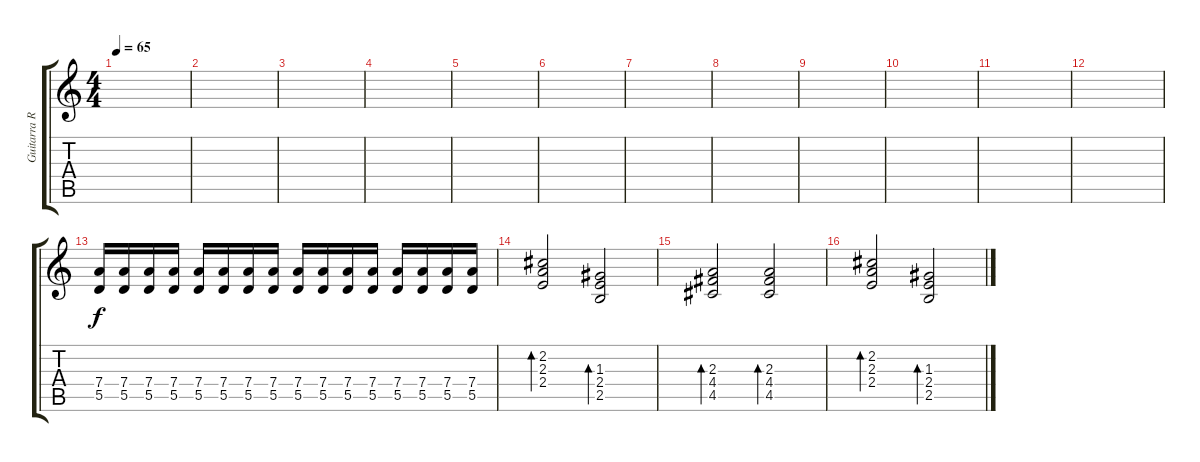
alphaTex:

\track ("Guitarra Requinto " "Guitarra R") {instrument electricguitarclean}
\staff {score tabs}
\tuning (E4 B3 G3 D3 A2 E2) {hide}
\ts (4 4)
\tempo 65
\clef g2
\ks c
|
|
|
|
|
|
|
|
|
|
|
|
(7.4 5.5).16{volume 1} (7.4 5.5).16{volume 2} (7.4 5.5).16{volume 3} (7.4 5.5).16{volume 4} (7.4 5.5).16{volume 5} (7.4 5.5).16{volume 6} (7.4 5.5).16{volume 7} (7.4 5.5).16{volume 8} (7.4 5.5).16{volume 9} (7.4 5.5).16{volume 10} (7.4 5.5).16{volume 11} (7.4 5.5).16{volume 12} (7.4 5.5).16{volume 13} (7.4 5.5).16{volume 14} (7.4 5.5).16{volume 15} (7.4 5.5).16{volume 16} |
(2.2 2.3 2.4).2{bd 240 volume 13 instrument overdrivenguitar} (1.3 2.4 2.5).2{bd 240} |
(2.3 4.4 4.5).2{bd 240} (2.3 4.4 4.5).2{bd 240} |
(2.2 2.3 2.4).2{bd 240} (1.3 2.4 2.5).2{bd 240}
